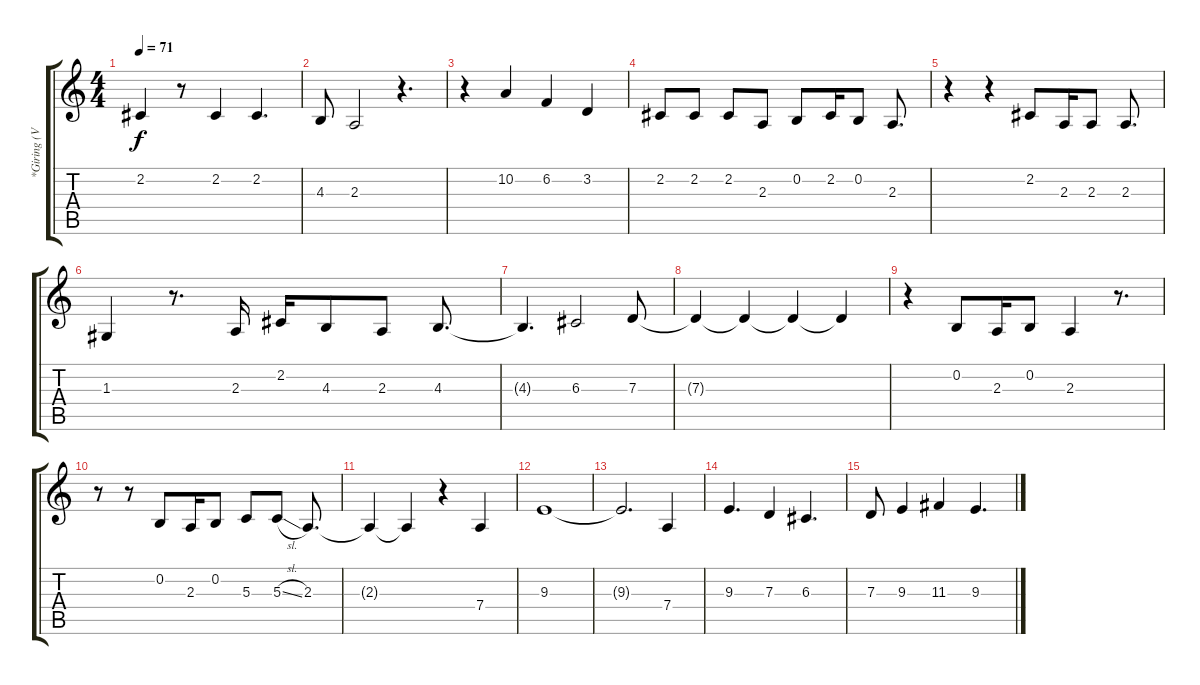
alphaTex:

\track ("*Giring (Vocal)" "*Giring (V") {instrument oboe}
\staff {score tabs}
\tuning (E4 B3 G3 D3 A2 E2) {hide}
\ts (4 4)
\tempo 71
\clef g2
\ks c
2.2{t}.4{dy f} r.8 2.2.4 2.2.4{d} |
4.3.8 2.3.2 r.4{d} |
r.4 10.2.4 6.2.4 3.2.4 |
2.2.8 2.2.8 2.2.8 2.3.8 0.2.8 2.2.16 0.2.8 2.3.8{d} |
r.4 r.4 2.2.8 2.3.16 2.3.8 2.3.8{d} |
1.3.4 r.8{d} 2.3.16 2.2.16 4.3.8 2.3.8 4.3.8{d} |
4.3{t}.4{d} 6.3.2 7.3.8 |
7.3{t}.4 7.3{t}.4 7.3{t}.4 7.3{t}.4 |
r.4 0.2.8 2.3.16 0.2.8 2.3.4 r.8{d} |
r.8 r.8 0.2.8 2.3.16 0.2.8 5.3.8 5.3{sl}.8 2.3.8{d} |
2.3{t}.4 2.3{t}.4 r.4 7.4.4 |
9.3.1 |
9.3{t}.2{d} 7.4.4 |
9.3.4{d} 7.3.4 6.3.4{d} |
7.3.8 9.3.4 11.3.4 9.3.4{d}
